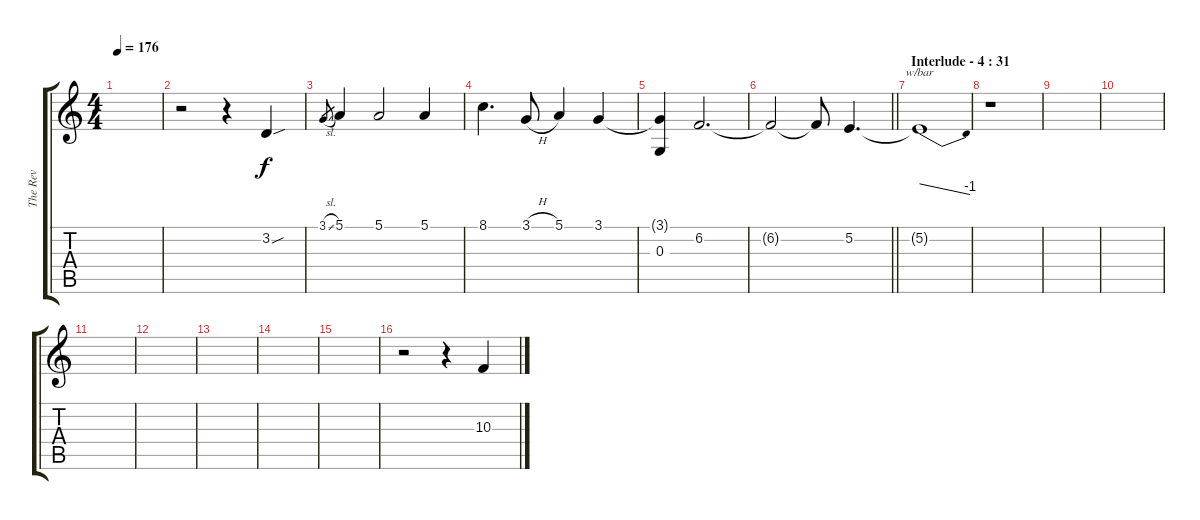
\track ("   The Reverend - Vocals" "   The Rev") {instrument altosax}
\staff {score tabs}
\tuning (E4 B3 G3 D3 A2 E2) {hide}
\ts (4 4)
\tempo 176
\clef g2
\ks c
|
r.2 r.4 3.2{sou}.4 |
3.1{sl}.8{gr} 5.1.4 5.1.2 5.1.4 |
8.1.4{d} 3.1{h}.8 5.1.4 3.1.4 |
(3.1{t} 0.3).4 6.2.2{d} |
\barLineRight lightlight
6.2{t}.2 6.2{t}.8 5.2.4{d} |
\section ("" "Interlude - 4 : 31")
5.2{t}.1{tbe (dive default 0 0 60 -4)} |
r.1 |
|
|
|
|
|
|
|
r.2 r.4 10.3.4
